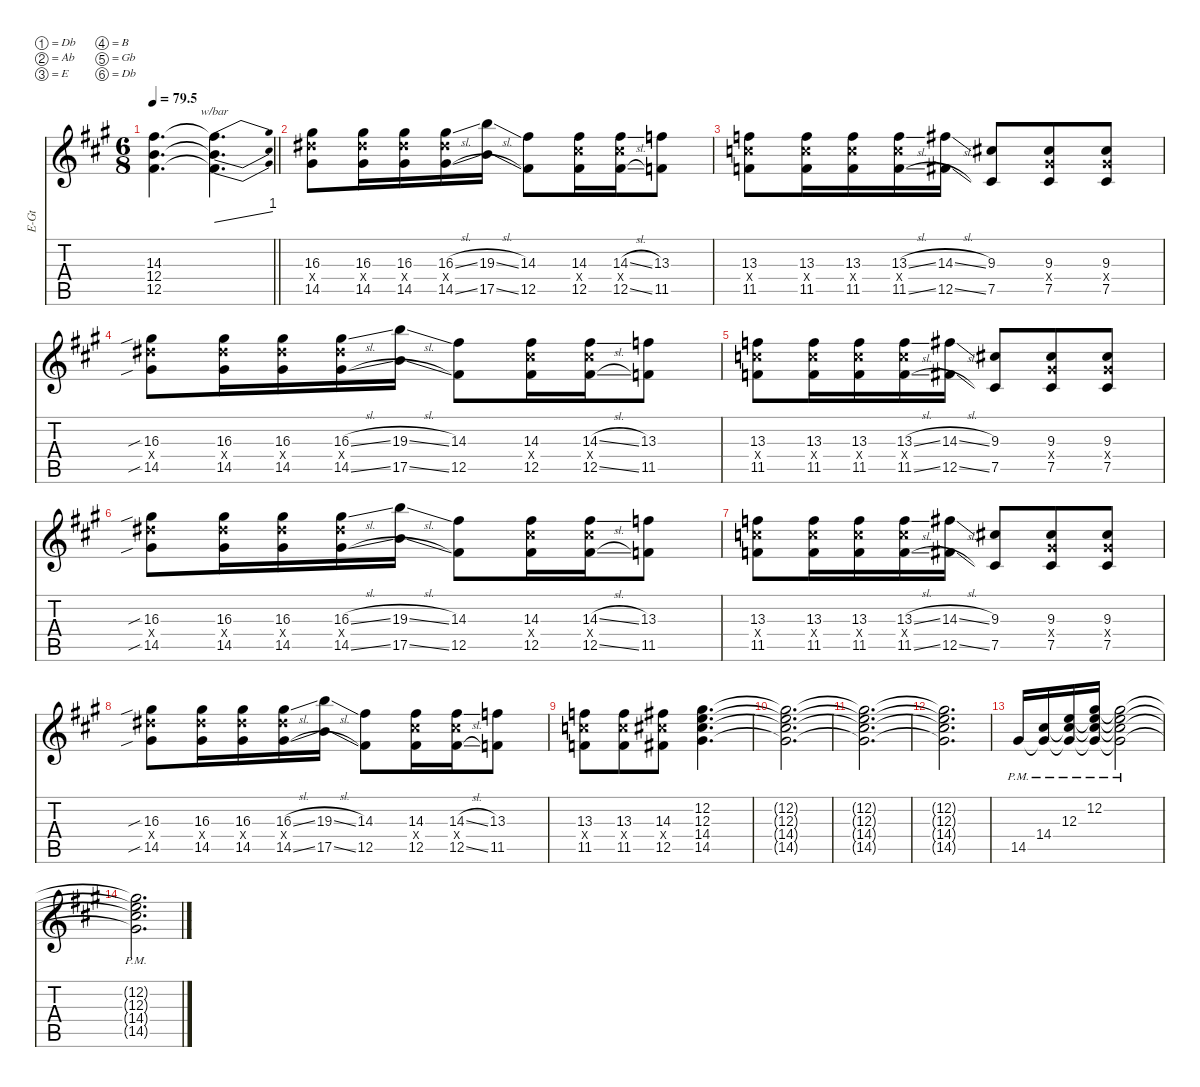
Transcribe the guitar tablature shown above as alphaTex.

\defaultSystemsLayout 4
\hideDynamics
\bracketExtendMode nobrackets
\otherSystemsTrackNameOrientation horizontal
\track ("Guitar1" "E-Gt") {instrument overdrivenguitar}
\staff {score tabs}
\tuning (Db4 Ab3 E3 B2 Gb2 Db2)
\ts (6 8)
\tempo
79.5
\accidentals auto
\clef g2
\ottava regular
\simile none
\barLineRight lightlight
\ks a
(14.3{acc #} 12.5{acc #} 12.4{acc forcenatural}).4{d dy f beam Down} (14.3{t acc #} 12.4{t acc forcenatural} 12.5{t acc #}).4{d tbe (dive default 0 0 60 4) beam Down} |
(16.3{acc #} 14.5{acc #} 16.4{x acc #}).8{beam Down} (16.3{acc #} 14.5{acc #} 16.4{x acc #}).16{beam Down} (16.3{acc #} 14.5{acc #} 16.4{x acc #}).16{beam Down} (16.3{sl acc #} 14.5{sl acc #} 16.4{x acc #}).16{beam Down} (19.3{sl acc forcenatural} 17.5{sl acc forcenatural}).16{beam Down} (12.5{acc #} 14.3{acc #}).8{beam Down} (14.3{acc #} 12.5{acc #} 14.4{x acc #}).16{beam Down} (14.3{sl acc #} 12.5{sl acc #} 14.4{x acc #}).16{beam Down} (13.3{acc forcenatural} 11.5{acc forcenatural}).8{beam Down} |
(13.3{acc forcenatural} 11.5{acc forcenatural} 13.4{x acc forcenatural}).8{beam Down} (13.3{acc forcenatural} 11.5{acc forcenatural} 13.4{x acc forcenatural}).16{beam Down} (13.3{acc forcenatural} 11.5{acc forcenatural} 13.4{x acc forcenatural}).16{beam Down} (13.3{sl acc forcenatural} 11.5{sl acc forcenatural} 13.4{x acc forcenatural}).16{beam Down} (14.3{sl acc #} 12.5{sl acc #}).16{beam Down} (9.3{acc #} 7.5{acc #}).8{beam Up} (9.3{acc #} 7.5{acc #} 9.4{x acc #}).8{beam Up} (9.3{acc #} 7.5{acc #} 9.4{x acc #}).8{beam Up} |
(16.3{sib acc #} 14.5{sib acc #} 16.4{x acc #}).8{beam Down} (16.3{acc #} 14.5{acc #} 16.4{x acc #}).16{beam Down} (16.3{acc #} 14.5{acc #} 16.4{x acc #}).16{beam Down} (16.3{sl acc #} 14.5{sl acc #} 16.4{x acc #}).16{beam Down} (19.3{sl acc forcenatural} 17.5{sl acc forcenatural}).16{beam Down} (12.5{acc #} 14.3{acc #}).8{beam Down} (14.3{acc #} 12.5{acc #} 14.4{x acc #}).16{beam Down} (14.3{sl acc #} 12.5{sl acc #} 14.4{x acc #}).16{beam Down} (13.3{acc forcenatural} 11.5{acc forcenatural}).8{beam Down} |
(13.3{acc forcenatural} 11.5{acc forcenatural} 13.4{x acc forcenatural}).8{beam Down} (13.3{acc forcenatural} 11.5{acc forcenatural} 13.4{x acc forcenatural}).16{beam Down} (13.3{acc forcenatural} 11.5{acc forcenatural} 13.4{x acc forcenatural}).16{beam Down} (13.3{sl acc forcenatural} 11.5{sl acc forcenatural} 13.4{x acc forcenatural}).16{beam Down} (14.3{sl acc #} 12.5{sl acc #}).16{beam Down} (9.3{acc #} 7.5{acc #}).8{beam Up} (9.3{acc #} 7.5{acc #} 9.4{x acc #}).8{beam Up} (9.3{acc #} 7.5{acc #} 9.4{x acc #}).8{beam Up} |
(16.3{sib acc #} 14.5{sib acc #} 16.4{x acc #}).8{beam Down} (16.3{acc #} 14.5{acc #} 16.4{x acc #}).16{beam Down} (16.3{acc #} 14.5{acc #} 16.4{x acc #}).16{beam Down} (16.3{sl acc #} 14.5{sl acc #} 16.4{x acc #}).16{beam Down} (19.3{sl acc forcenatural} 17.5{sl acc forcenatural}).16{beam Down} (12.5{acc #} 14.3{acc #}).8{beam Down} (14.3{acc #} 12.5{acc #} 14.4{x acc #}).16{beam Down} (14.3{sl acc #} 12.5{sl acc #} 14.4{x acc #}).16{beam Down} (13.3{acc forcenatural} 11.5{acc forcenatural}).8{beam Down} |
(13.3{acc forcenatural} 11.5{acc forcenatural} 13.4{x acc forcenatural}).8{beam Down} (13.3{acc forcenatural} 11.5{acc forcenatural} 13.4{x acc forcenatural}).16{beam Down} (13.3{acc forcenatural} 11.5{acc forcenatural} 13.4{x acc forcenatural}).16{beam Down} (13.3{sl acc forcenatural} 11.5{sl acc forcenatural} 13.4{x acc forcenatural}).16{beam Down} (14.3{sl acc #} 12.5{sl acc #}).16{beam Down} (9.3{acc #} 7.5{acc #}).8{beam Up} (9.3{acc #} 7.5{acc #} 9.4{x acc #}).8{beam Up} (9.3{acc #} 7.5{acc #} 9.4{x acc #}).8{beam Up} |
(16.3{sib acc #} 14.5{sib acc #} 16.4{x acc #}).8{beam Down} (16.3{acc #} 14.5{acc #} 16.4{x acc #}).16{beam Down} (16.3{acc #} 14.5{acc #} 16.4{x acc #}).16{beam Down} (16.3{sl acc #} 14.5{sl acc #} 16.4{x acc #}).16{beam Down} (19.3{sl acc forcenatural} 17.5{sl acc forcenatural}).16{beam Down} (12.5{acc #} 14.3{acc #}).8{beam Down} (14.3{acc #} 12.5{acc #} 14.4{x acc #}).16{beam Down} (14.3{sl acc #} 12.5{sl acc #} 14.4{x acc #}).16{beam Down} (13.3{acc forcenatural} 11.5{acc forcenatural}).8{beam Down} |
(13.3{acc forcenatural} 11.5{acc forcenatural} 13.4{x acc forcenatural}).8{beam Down} (13.3{acc forcenatural} 11.5{acc forcenatural} 13.4{x acc forcenatural}).8{beam Down} (14.3{acc #} 12.5{acc #} 14.4{x acc #}).8{beam Down} (14.4{acc #} 14.5{acc #} 12.3{acc forcenatural} 12.2{acc #}).4{d beam Down} |
(14.4{t acc #} 14.5{t acc #} 12.3{t acc forcenatural} 12.2{t acc #}).2{d beam Down} |
(14.5{t acc #} 14.4{t acc #} 12.3{t acc forcenatural} 12.2{t acc #}).2{d beam Down} |
(14.4{t acc #} 14.5{t acc #} 12.3{t acc forcenatural} 12.2{t acc #}).2{d beam Down} |
14.5{pm acc #}.16{beam Up} (14.4{pm acc #} 14.5{pm t acc #}).16{beam Up} (12.3{pm acc forcenatural} 14.4{pm t acc #} 14.5{pm t acc #}).16{beam Up} (12.2{pm acc #} 12.3{pm t acc forcenatural} 14.4{pm t acc #} 14.5{pm t acc #}).16{beam Up} (12.2{pm t acc #} 12.3{pm t acc forcenatural} 14.4{pm t acc #} 14.5{pm t acc #}).2{beam Down} |
(12.2{pm t acc #} 12.3{pm t acc forcenatural} 14.4{pm t acc #} 14.5{pm t acc #}).2{d beam Down}
